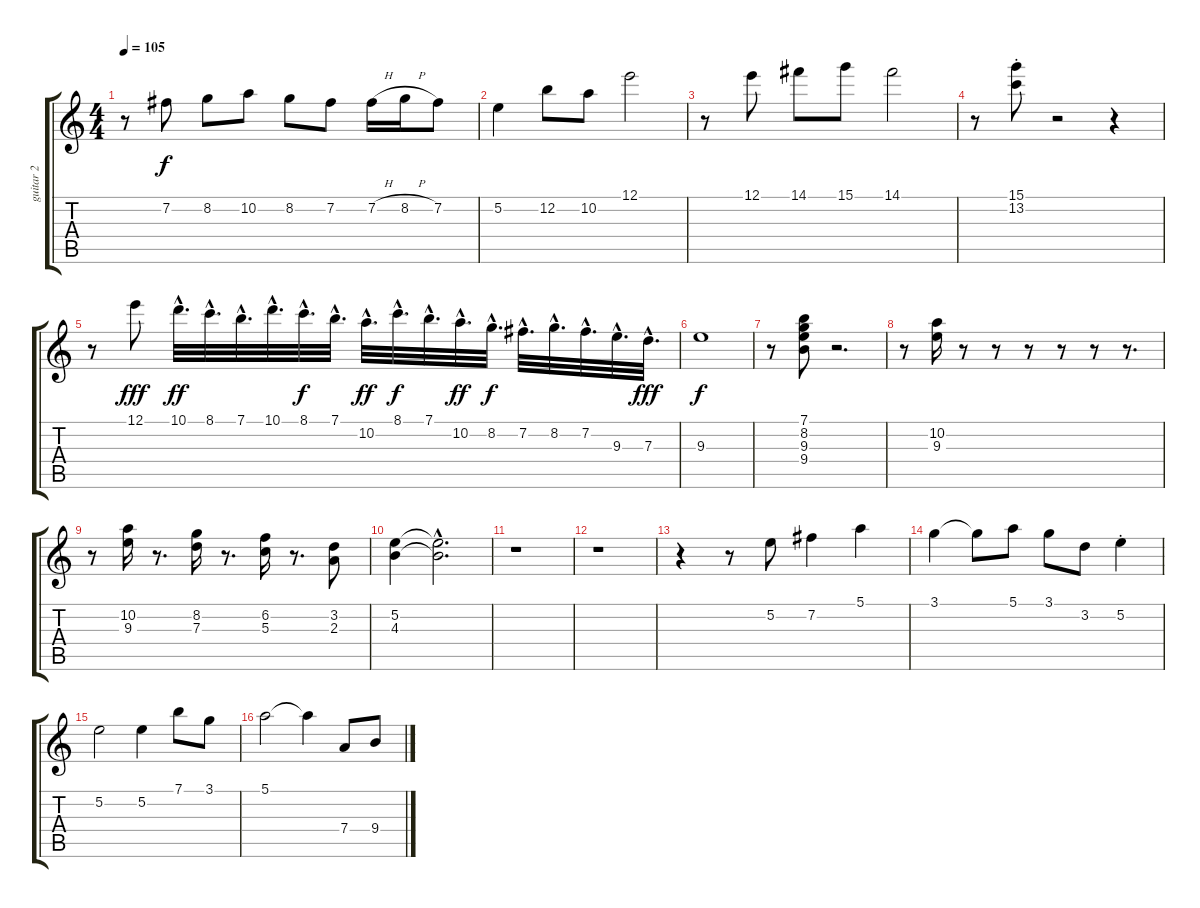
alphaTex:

\track ("guitar 2" "guitar 2") {instrument acousticguitarnylon}
\staff {score tabs}
\tuning (E4 B3 G3 D3 A2 E2) {hide}
\ts (4 4)
\tempo 105
\clef g2
\ks c
r.8{dy f} 7.2.8 8.2.8 10.2.8 8.2.8 7.2.8 7.2{h}.16 8.2{h}.16 7.2.8 |
5.2.4 12.2.8 10.2.8 12.1.2 |
r.8 12.1.8 14.1.8 15.1.8 14.1.2 |
r.8 (15.1{st} 13.2).8 r.2 r.4 |
r.8 12.1.8{dy fff} 10.1{hac}.32{d dy ff} 8.1{hac}.32{d} 7.1{hac}.32{d} 10.1{hac}.32{d} 8.1{hac}.32{d dy f} 7.1{hac}.32{d} 10.2{hac}.32{d dy ff} 8.1{hac}.32{d dy f} 7.1{hac}.32{d} 10.2{hac}.32{d dy ff} 8.2{hac}.32{d dy f} 7.2{hac}.32{d} 8.2{hac}.32{d} 7.2{hac}.32{d} 9.3{hac}.32{d} 7.3{hac}.32{d dy fff} |
9.3.1{dy f} |
r.8 (7.1 8.2 9.3 9.4).8 r.2{d} |
r.8 (10.2 9.3).16 r.8 r.8 r.8 r.8 r.8 r.8{d} |
r.8 (10.2 9.3).16 r.8{d} (8.2 7.3).16 r.8{d} (6.2 5.3).16 r.8{d} (3.2 2.3).8 |
(5.2 4.3).4 (5.2{hac t} 4.3{hac t}).2{d volume 11} |
r.1 |
r.1 |
r.4 r.8 5.2.8 7.2.4 5.1.4 |
3.1.4 3.1{t}.8 5.1.8 3.1.8 3.2.8 5.2{st}.4 |
5.2.2 5.2.4 7.1.8 3.1.8 |
5.1.2 5.1{t}.4 7.4.8 9.4.8
